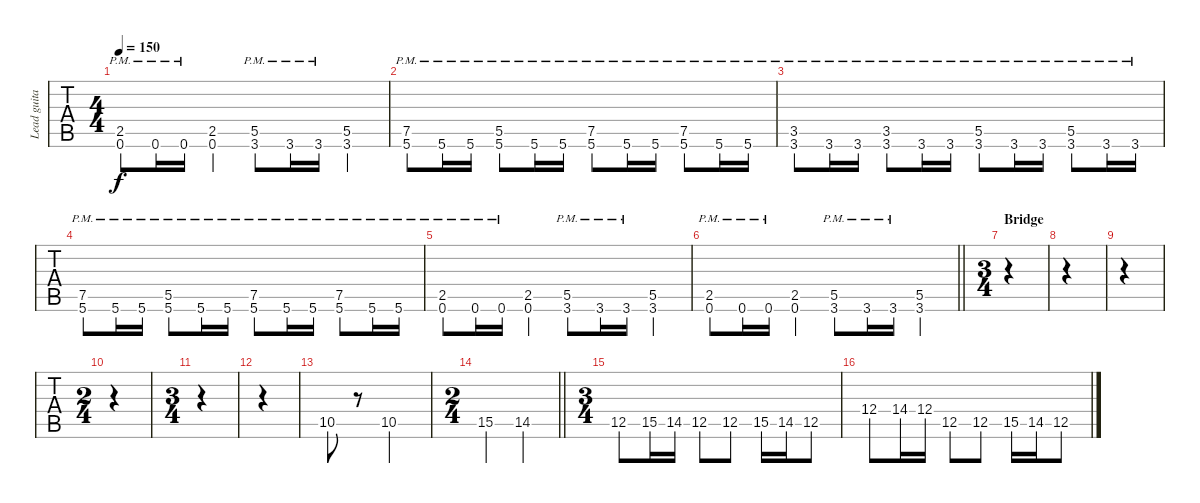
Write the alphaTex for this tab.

\track ("Lead guitar" "Lead guita") {instrument overdrivenguitar}
\staff {tabs}
\tuning (D4 A3 F3 C3 G2 D2) {hide}
\ts (4 4)
\tempo 150
\clef g2
\ks c
(2.5{pm} 0.6{pm}).8{dy f} 0.6{pm}.16 0.6{pm}.16 (2.5 0.6).4 (5.5{pm} 3.6{pm}).8 3.6{pm}.16 3.6{pm}.16 (5.5 3.6).4 |
(7.5 5.6{pm}).8 5.6{pm}.16 5.6{pm}.16 (5.5 5.6{pm}).8 5.6{pm}.16 5.6{pm}.16 (7.5 5.6{pm}).8 5.6{pm}.16 5.6{pm}.16 (7.5 5.6{pm}).8 5.6{pm}.16 5.6{pm}.16 |
(3.5 3.6{pm}).8 3.6{pm}.16 3.6{pm}.16 (3.5 3.6{pm}).8 3.6{pm}.16 3.6{pm}.16 (5.5 3.6{pm}).8 3.6{pm}.16 3.6{pm}.16 (5.5{pm} 3.6{pm}).8 3.6{pm}.16 3.6{pm}.16 |
(7.5 5.6{pm}).8 5.6{pm}.16 5.6{pm}.16 (5.5 5.6{pm}).8 5.6{pm}.16 5.6{pm}.16 (7.5 5.6{pm}).8 5.6{pm}.16 5.6{pm}.16 (7.5 5.6{pm}).8 5.6{pm}.16 5.6{pm}.16 |
(2.5{pm} 0.6{pm}).8 0.6{pm}.16 0.6{pm}.16 (2.5 0.6).4 (5.5{pm} 3.6{pm}).8 3.6{pm}.16 3.6{pm}.16 (5.5 3.6).4 |
\barLineRight lightlight
(2.5{pm} 0.6{pm}).8 0.6{pm}.16 0.6{pm}.16 (2.5 0.6).4 (5.5{pm} 3.6{pm}).8 3.6{pm}.16 3.6{pm}.16 (5.5 3.6).4 |
\ts (3 4)
\section ("" "Bridge")
|
|
|
\ts (2 4)
|
\ts (3 4)
|
|
10.5.8 r.8 10.5.2 |
\ts (2 4)
\barLineRight lightlight
15.5.4 14.5.4 |
\ts (3 4)
\section ("" "")
12.5.8 15.5.16 14.5.16 12.5.8 12.5.8 15.5.16 14.5.16 12.5.8 |
12.4.8 14.4.16 12.4.16 12.5.8 12.5.8 15.5.16 14.5.16 12.5.8
